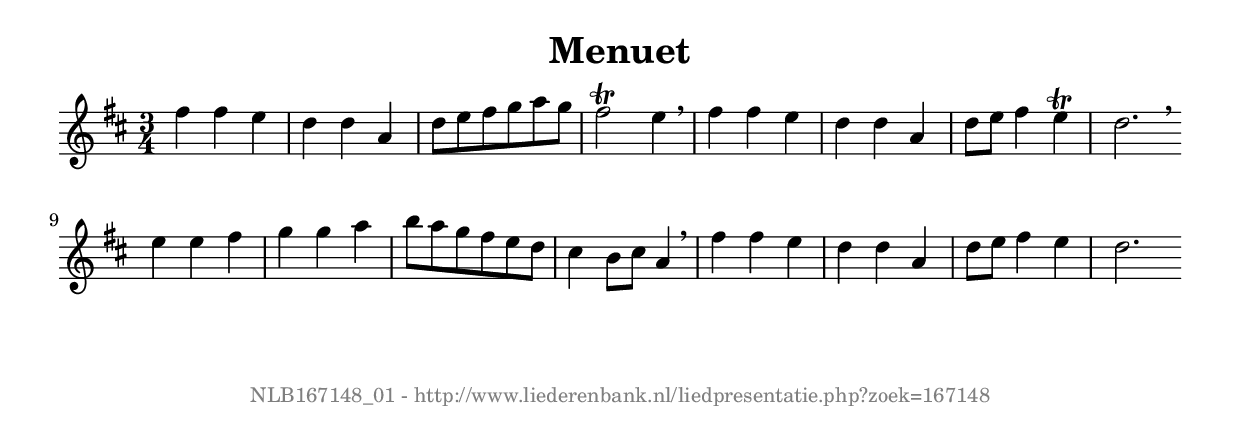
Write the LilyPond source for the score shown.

%
% produced by wce2krn 1.64 (7 June 2014)
%
\version"2.16"
#(append! paper-alist '(("long" . (cons (* 210 mm) (* 2000 mm)))))
#(set-default-paper-size "long")
sb = {\breathe}
mBreak = {\breathe }
bBreak = {\breathe }
x = {\once\override NoteHead #'style = #'cross }
gl=\glissando
itime={\override Staff.TimeSignature #'stencil = ##f }
ficta = {\once\set suggestAccidentals = ##t}
fine = {\once\override Score.RehearsalMark #'self-alignment-X = #1 \mark \markup {\italic{Fine}}}
dc = {\once\override Score.RehearsalMark #'self-alignment-X = #1 \mark \markup {\italic{D.C.}}}
dcf = {\once\override Score.RehearsalMark #'self-alignment-X = #1 \mark \markup {\italic{D.C. al Fine}}}
dcc = {\once\override Score.RehearsalMark #'self-alignment-X = #1 \mark \markup {\italic{D.C. al Coda}}}
ds = {\once\override Score.RehearsalMark #'self-alignment-X = #1 \mark \markup {\italic{D.S.}}}
dsf = {\once\override Score.RehearsalMark #'self-alignment-X = #1 \mark \markup {\italic{D.S. al Fine}}}
dsc = {\once\override Score.RehearsalMark #'self-alignment-X = #1 \mark \markup {\italic{D.S. al Coda}}}
pv = {\set Score.repeatCommands = #'((volta "1"))}
sv = {\set Score.repeatCommands = #'((volta "2"))}
tv = {\set Score.repeatCommands = #'((volta "3"))}
qv = {\set Score.repeatCommands = #'((volta "4"))}
xv = {\set Score.repeatCommands = #'((volta #f))}
\header{ tagline = ""
title = "Menuet"
}
\score {{
\key d \major
\relative g'
{
\set melismaBusyProperties = #'()
\time 3/4
\tempo 4=120
\override Score.MetronomeMark #'transparent = ##t
\override Score.RehearsalMark #'break-visibility = #(vector #t #t #f)
fis'4 fis e d d a d8e fis g a g fis2^\trill e4 \sb fis fis e d d a d8 e fis4 e^\trill d2. \bar ":|:" \bBreak
e4 e fis g g a b8 a g fis e d cis4 b8 cis a4 \sb fis' fis e d d a d8 e fis4 e d2. \bar ":|"
 }}
 \midi { }
 \layout {
            indent = 0.0\cm
}
}
\markup { \vspace #0 } \markup { \with-color #grey \fill-line { \center-column { \smaller "NLB167148_01 - http://www.liederenbank.nl/liedpresentatie.php?zoek=167148" } } }
